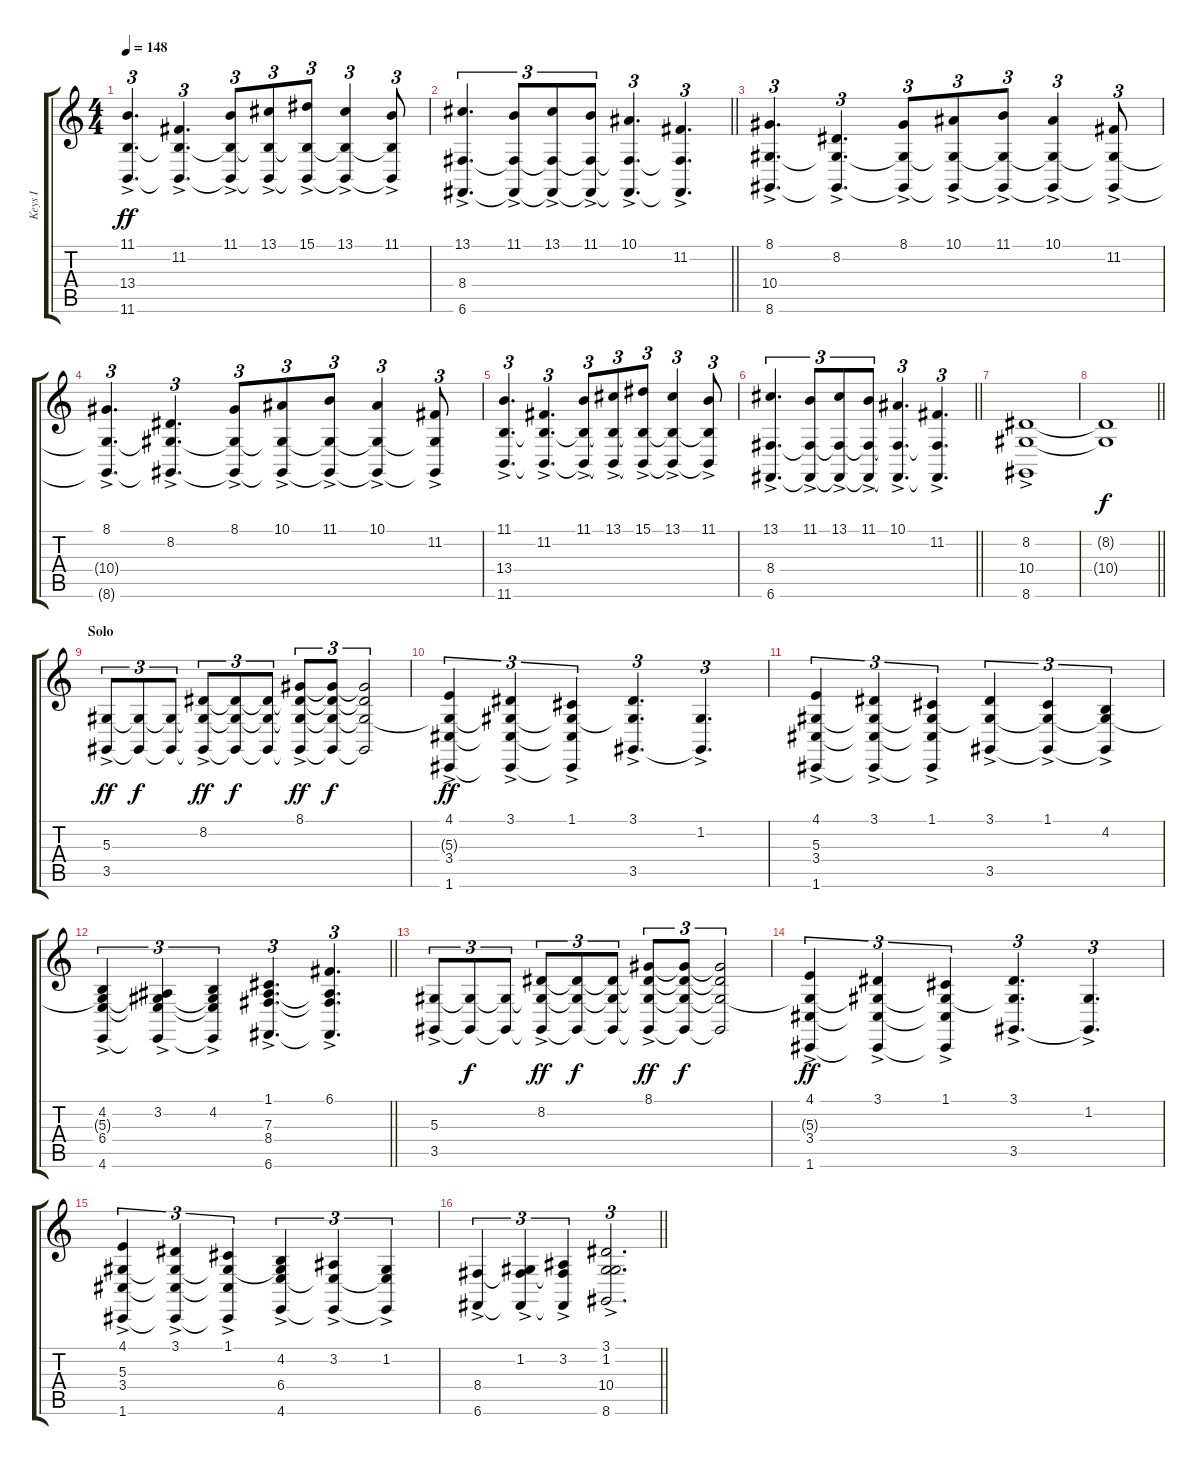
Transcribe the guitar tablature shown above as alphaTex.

\track ("Keys I" "Keys I") {instrument stringensemble1}
\staff {score tabs}
\tuning (C4 G3 Eb3 Bb2 F2 C2) {hide}
\ts (4 4)
\tempo 148
\clef g2
\ks c
(11.1{ac} 13.4{ac} 11.6{ac}).4{d tu (3 2) dy ff} (11.2{ac} 13.4{t} 11.6{t}).4{d tu (3 2)} (11.1{ac} 13.4{t} 11.6{t}).8{tu (3 2)} (13.1{ac} 13.4{t} 11.6{t}).8{tu (3 2)} (15.1{ac} 13.4{t} 11.6{t}).8{tu (3 2)} (13.1{ac} 13.4{t} 11.6{t}).4{tu (3 2)} (11.1{ac} 13.4{t} 11.6{t}).8{tu (3 2)} |
\barLineRight lightlight
(13.1{ac} 8.4{ac} 6.6{ac}).4{d tu (3 2)} (11.1{ac} 8.4{t} 6.6{t}).8{tu (3 2)} (13.1{ac} 8.4{t} 6.6{t}).8{tu (3 2)} (11.1{ac} 8.4{t} 6.6{t}).8{tu (3 2)} (10.1{ac} 8.4{t} 6.6{t}).4{d tu (3 2)} (11.2{ac} 8.4{t} 6.6{t}).4{d tu (3 2)} |
\section ("" "")
(8.1{ac} 10.4{ac} 8.6{ac}).4{d tu (3 2)} (8.2{ac} 10.4{t} 8.6{t}).4{d tu (3 2)} (8.1{ac} 10.4{t} 8.6{t}).8{tu (3 2)} (10.1{ac} 10.4{t} 8.6{t}).8{tu (3 2)} (11.1{ac} 10.4{t} 8.6{t}).8{tu (3 2)} (10.1{ac} 10.4{t} 8.6{t}).4{tu (3 2)} (11.2{ac} 10.4{t} 8.6{t}).8{tu (3 2)} |
(8.1{ac} 10.4{t} 8.6{t}).4{d tu (3 2)} (8.2{ac} 10.4{t} 8.6{t}).4{d tu (3 2)} (8.1{ac} 10.4{t} 8.6{t}).8{tu (3 2)} (10.1{ac} 10.4{t} 8.6{t}).8{tu (3 2)} (11.1{ac} 10.4{t} 8.6{t}).8{tu (3 2)} (10.1{ac} 10.4{t} 8.6{t}).4{tu (3 2)} (11.2{ac} 10.4{t} 8.6{t}).8{tu (3 2)} |
(11.1{ac} 13.4{ac} 11.6{ac}).4{d tu (3 2)} (11.2{ac} 13.4{t} 11.6{t}).4{d tu (3 2)} (11.1{ac} 13.4{t} 11.6{t}).8{tu (3 2)} (13.1{ac} 13.4{t} 11.6{t}).8{tu (3 2)} (15.1{ac} 13.4{t} 11.6{t}).8{tu (3 2)} (13.1{ac} 13.4{t} 11.6{t}).4{tu (3 2)} (11.1{ac} 13.4{t} 11.6{t}).8{tu (3 2)} |
\barLineRight lightlight
(13.1{ac} 8.4{ac} 6.6{ac}).4{d tu (3 2)} (11.1{ac} 8.4{t} 6.6{t}).8{tu (3 2)} (13.1{ac} 8.4{t} 6.6{t}).8{tu (3 2)} (11.1{ac} 8.4{t} 6.6{t}).8{tu (3 2)} (10.1{ac} 8.4{t} 6.6{t}).4{d tu (3 2)} (11.2{ac} 8.4{t} 6.6{t}).4{d tu (3 2)} |
\section ("" "")
(8.2{ac} 10.4{ac} 8.6{ac}).1{volume 16} |
\barLineRight lightlight
(8.2{t} 10.4{t}).1{dy f} |
\section ("" "Solo")
(5.3{ac} 3.5{ac}).8{tu (3 2) dy ff} (5.3{t} 3.5{t}).8{tu (3 2) dy f} (5.3{t} 3.5{t}).8{tu (3 2)} (8.2{ac} 5.3{t} 3.5{t}).8{tu (3 2) dy ff} (8.2{t} 5.3{t} 3.5{t}).8{tu (3 2) dy f} (8.2{t} 5.3{t} 3.5{t}).8{tu (3 2)} (8.1{ac} 8.2{t} 5.3{t} 3.5{t}).8{tu (3 2) dy ff} (8.1{t} 8.2{t} 5.3{t} 3.5{t}).8{tu (3 2) dy f} (8.1{t} 8.2{t} 5.3{t} 3.5{t}).2{tu (3 2)} |
(4.1{ac} 5.3{t} 3.4{ac} 1.6{ac}).4{tu (3 2) dy ff} (3.1{ac} 5.3{t} 3.4{t} 1.6{t}).4{tu (3 2)} (1.1{ac} 5.3{t} 3.4{t} 1.6{t}).4{tu (3 2)} (3.1{ac} 5.3{t} 3.5{ac}).4{d tu (3 2)} (1.2{ac} 3.5{t}).4{d tu (3 2)} |
(4.1{ac} 5.3{ac} 3.4{ac} 1.6{ac}).4{tu (3 2)} (3.1{ac} 5.3{t} 3.4{t} 1.6{t}).4{tu (3 2)} (1.1{ac} 5.3{t} 3.4{t} 1.6{t}).4{tu (3 2)} (3.1{ac} 5.3{t} 3.5{ac}).4{tu (3 2)} (1.1{ac} 5.3{t} 3.5{t}).4{tu (3 2)} (4.2{ac} 5.3{t} 3.5{t}).4{tu (3 2)} |
\barLineRight lightlight
(4.2{ac} 5.3{t} 6.4{ac} 4.6{ac}).4{tu (3 2)} (3.2{ac} 5.3{t} 6.4{t} 4.6{t}).4{tu (3 2)} (4.2{ac} 5.3{t} 6.4{t} 4.6{t}).4{tu (3 2)} (1.1{ac} 7.3{ac} 8.4{ac} 6.6{ac}).4{d tu (3 2)} (6.1{ac} 7.3{t} 8.4{t} 6.6{t}).4{d tu (3 2)} |
\section ("" "")
(5.3{ac} 3.5{ac}).8{tu (3 2)} (5.3{t} 3.5{t}).8{tu (3 2) dy f} (5.3{t} 3.5{t}).8{tu (3 2)} (8.2{ac} 5.3{t} 3.5{t}).8{tu (3 2) dy ff} (8.2{t} 5.3{t} 3.5{t}).8{tu (3 2) dy f} (8.2{t} 5.3{t} 3.5{t}).8{tu (3 2)} (8.1{ac} 8.2{t} 5.3{t} 3.5{t}).8{tu (3 2) dy ff} (8.1{t} 8.2{t} 5.3{t} 3.5{t}).8{tu (3 2) dy f} (8.1{t} 8.2{t} 5.3{t} 3.5{t}).2{tu (3 2)} |
(4.1{ac} 5.3{t} 3.4{ac} 1.6{ac}).4{tu (3 2) dy ff} (3.1{ac} 5.3{t} 3.4{t} 1.6{t}).4{tu (3 2)} (1.1{ac} 5.3{t} 3.4{t} 1.6{t}).4{tu (3 2)} (3.1{ac} 5.3{t} 3.5{ac}).4{d tu (3 2)} (1.2{ac} 3.5{t}).4{d tu (3 2)} |
(4.1{ac} 5.3{ac} 3.4{ac} 1.6{ac}).4{tu (3 2)} (3.1{ac} 5.3{t} 3.4{t} 1.6{t}).4{tu (3 2)} (1.1{ac} 5.3{t} 3.4{t} 1.6{t}).4{tu (3 2)} (4.2{ac} 5.3{t} 6.4{ac} 4.6{ac}).4{tu (3 2)} (3.2{ac} 6.4{t} 4.6{t}).4{tu (3 2)} (1.2{ac} 6.4{t} 4.6{t}).4{tu (3 2)} |
\barLineRight lightlight
(8.4{ac} 6.6{ac}).4{tu (3 2)} (1.2{ac} 8.4{t} 6.6{t}).4{tu (3 2)} (3.2{ac} 8.4{t} 6.6{t}).4{tu (3 2)} (3.1{ac} 1.2{ac} 10.4{ac} 8.6{ac}).2{d tu (3 2)}
